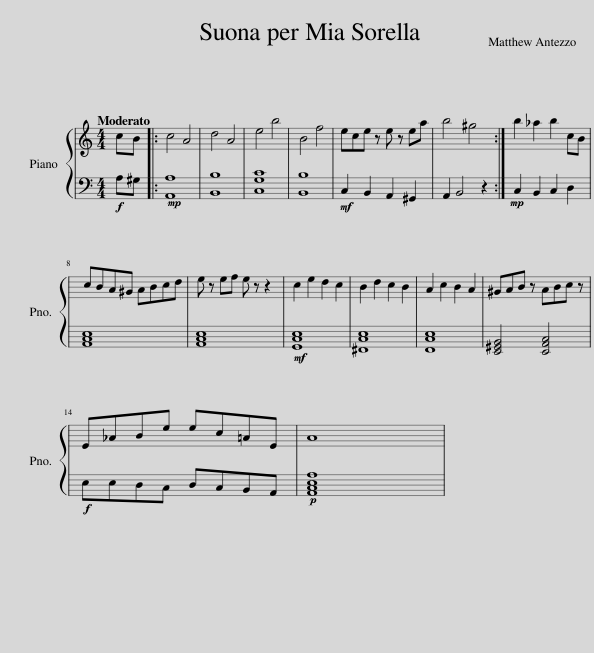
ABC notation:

X:1
%%score { 1 | 2 }
L:1/8
Q:1/4=88
M:4/4
I:linebreak $
K:C
V:1 treble
V:2 bass
V:1
 cB |: c4 A4 | d4 A4 | e4 b4 | B4 f4 | %5
 ece z e z ea | b4 ^g4 :|[Q:1/4=98] b2 _a2 b2 cB |$ cBA^G ABcd | e z ef e z z2 | %10
 c2 e2 d2 c2 | B2 d2 c2 B2 | A2 c2 B2 A2 | ^GAB z ABc z |$ E_ABe ec=AE | %15
 A8 | z8 |] %17
V:2
!f! A,^G, |:!mp! [A,,A,]8 | [B,,B,]8 | [C,G,C]8 | [B,,B,]8 | %5
!mf! C,2 B,,2 A,,2 ^G,,2 | A,,2 B,,4 z2 :|!mp! C,2 B,,2 C,2 D,2 |$ [A,,C,E,]8 | [A,,C,E,]8 | %10
!mf! [G,,C,E,]8 | [^F,,C,E,]8 | [F,,C,E,]8 | [E,,^G,,B,,]4 [E,,A,,C,]4 |$!f! E,E,D,C, D,C,B,,A,, | %15
!p! [A,,C,E,A,]8 | z8 |] %17
